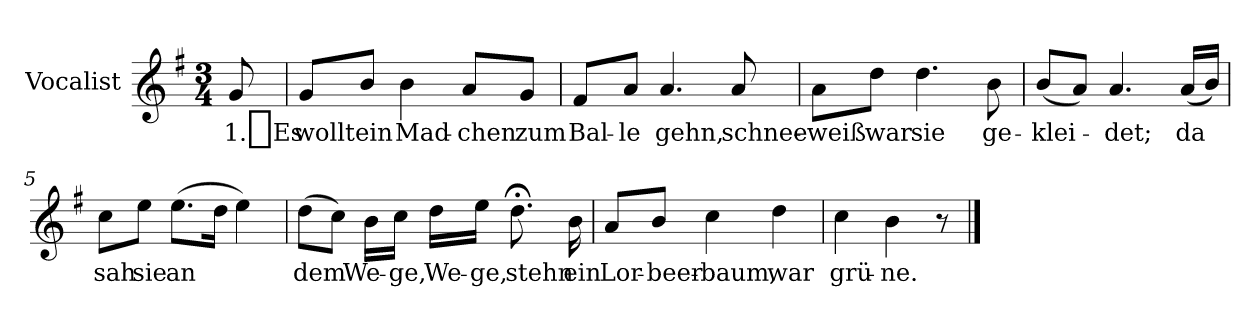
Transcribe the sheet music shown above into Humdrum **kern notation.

**kern	**text
*part1	*part1
*staff1	*staff1
*I"Vocalist	*
*k[f#]	*
*G:	*
*M3/4	*
=	=
8g	1._Es
=1	=1
8gL	wollt
8bJ	ein
4b	Mad-
8aL	-chen
8gJ	zum
=2	=2
8f#L	Bal-
8aJ	-le
4.a	gehn,
8a	schnee-
=3	=3
8aL	-weiß
8ddJ	war
4.dd	sie
8b	ge-
=4	=4
(8bL	-klei-
8aJ)	.
4.a	-det;
(16aLL	da
16bJJ)	.
=5	=5
8ccL	sah
8eeJ	sie
(8.eeL	an
16ddJk	.
4ee)	.
=6	=6
(8ddL	dem
8ccJ)	.
16bLL	We-
16ccJJ	-ge,
16ddLL	We-
16eeJJ	-ge,
8.dd;<	stehn
16b	ein
=7	=7
8aL	Lor-
8bJ	-beer-
4cc	-baum,
4dd	war
=8	=8
4cc	grü-
4b	-ne.
8r	.
==	==
*-	*-
